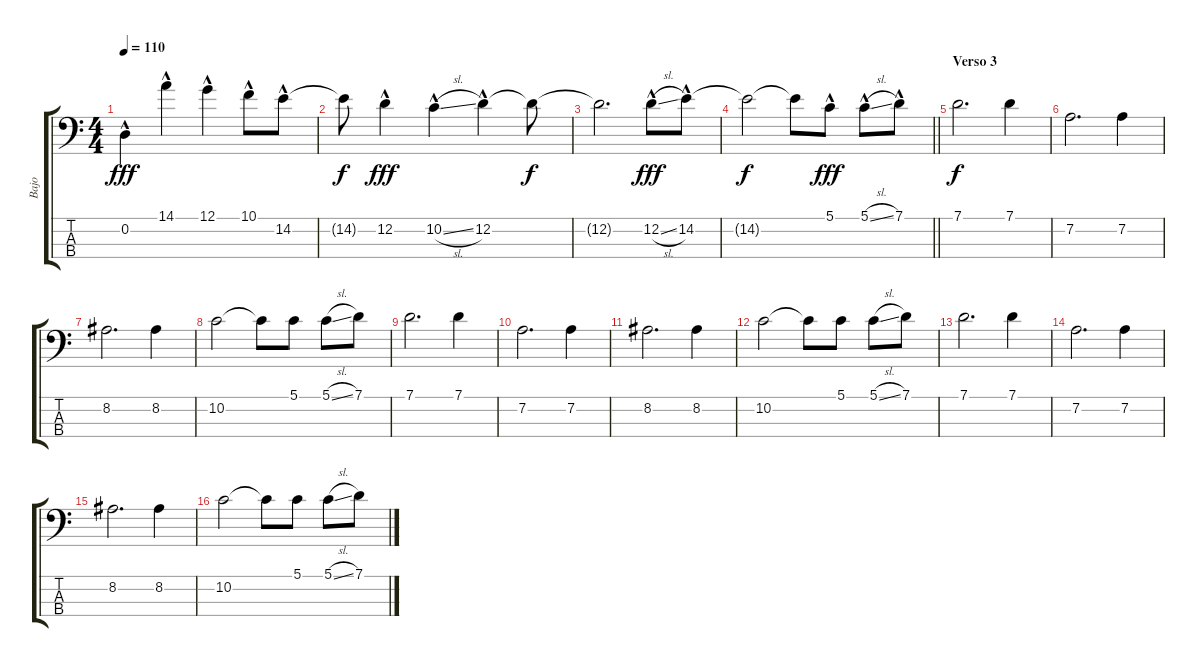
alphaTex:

\track ("Bajo" "Bajo") {instrument electricbasspick}
\staff {score tabs}
\tuning (G2 D2 A1 E1) {hide}
\ts (4 4)
\tempo 110
\clef f4
\ks c
0.2{hac}.4{dy fff} 14.1{hac}.4 12.1{hac}.4 10.1{hac}.8 14.2{hac}.8 |
14.2{t}.8{dy f} 12.2{hac}.4{dy fff} 10.2{sl hac}.4 12.2{hac}.4 12.2{t}.8{dy f} |
12.2{t}.2{d} 12.2{sl hac}.8{dy fff} 14.2{hac}.8 |
\barLineRight lightlight
14.2{t}.2{dy f} 14.2{t}.8 5.1{hac}.8{dy fff volume 14 instrument electricbasspick} 5.1{sl hac}.8 7.1{hac}.8 |
\section ("" "Verso 3")
7.1.2{d dy f} 7.1.4 |
7.2.2{d} 7.2.4 |
8.2.2{d} 8.2.4 |
10.2.2 10.2{t}.8 5.1.8 5.1{sl}.8 7.1.8 |
7.1.2{d} 7.1.4 |
7.2.2{d} 7.2.4 |
8.2.2{d} 8.2.4 |
10.2.2 10.2{t}.8 5.1.8 5.1{sl}.8 7.1.8 |
7.1.2{d} 7.1.4 |
7.2.2{d} 7.2.4 |
8.2.2{d} 8.2.4 |
10.2.2 10.2{t}.8 5.1.8 5.1{sl}.8 7.1.8
